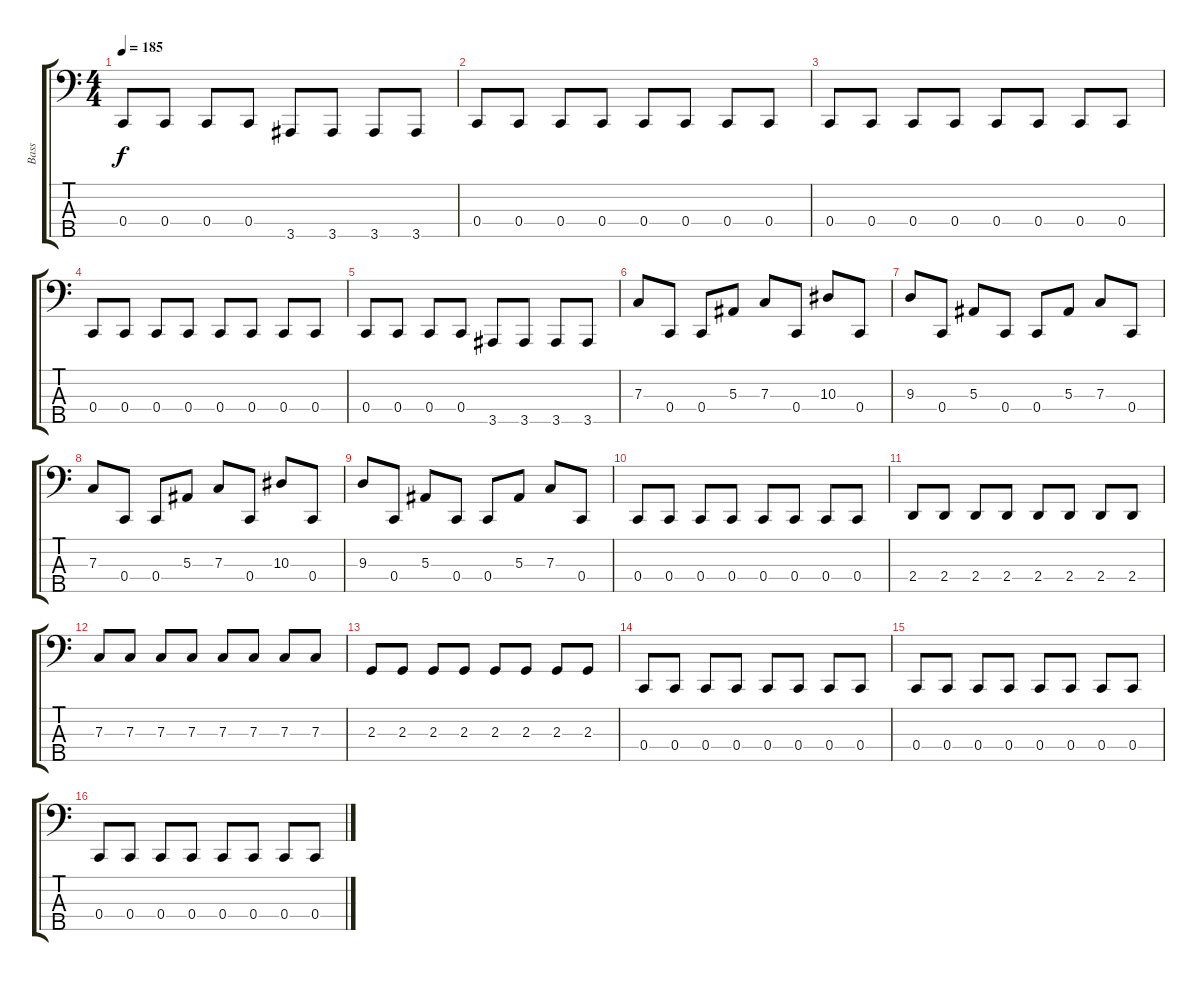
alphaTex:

\track ("Bass" "Bass") {instrument electricbassfinger}
\staff {score tabs}
\tuning (Eb2 Bb1 F1 C1 G0) {hide}
\ts (4 4)
\tempo 185
\clef f4
\ks c
0.4.8{dy f} 0.4.8 0.4.8 0.4.8 3.5.8 3.5.8 3.5.8 3.5.8 |
0.4.8 0.4.8 0.4.8 0.4.8 0.4.8 0.4.8 0.4.8 0.4.8 |
0.4.8 0.4.8 0.4.8 0.4.8 0.4.8 0.4.8 0.4.8 0.4.8 |
0.4.8 0.4.8 0.4.8 0.4.8 0.4.8 0.4.8 0.4.8 0.4.8 |
0.4.8 0.4.8 0.4.8 0.4.8 3.5.8 3.5.8 3.5.8 3.5.8 |
7.3.8 0.4.8 0.4.8 5.3.8 7.3.8 0.4.8 10.3.8 0.4.8 |
9.3.8 0.4.8 5.3.8 0.4.8 0.4.8 5.3.8 7.3.8 0.4.8 |
7.3.8 0.4.8 0.4.8 5.3.8 7.3.8 0.4.8 10.3.8 0.4.8 |
9.3.8 0.4.8 5.3.8 0.4.8 0.4.8 5.3.8 7.3.8 0.4.8 |
0.4.8 0.4.8 0.4.8 0.4.8 0.4.8 0.4.8 0.4.8 0.4.8 |
2.4.8 2.4.8 2.4.8 2.4.8 2.4.8 2.4.8 2.4.8 2.4.8 |
7.3.8 7.3.8 7.3.8 7.3.8 7.3.8 7.3.8 7.3.8 7.3.8 |
2.3.8 2.3.8 2.3.8 2.3.8 2.3.8 2.3.8 2.3.8 2.3.8 |
0.4.8 0.4.8 0.4.8 0.4.8 0.4.8 0.4.8 0.4.8 0.4.8 |
0.4.8 0.4.8 0.4.8 0.4.8 0.4.8 0.4.8 0.4.8 0.4.8 |
0.4.8 0.4.8 0.4.8 0.4.8 0.4.8 0.4.8 0.4.8 0.4.8
